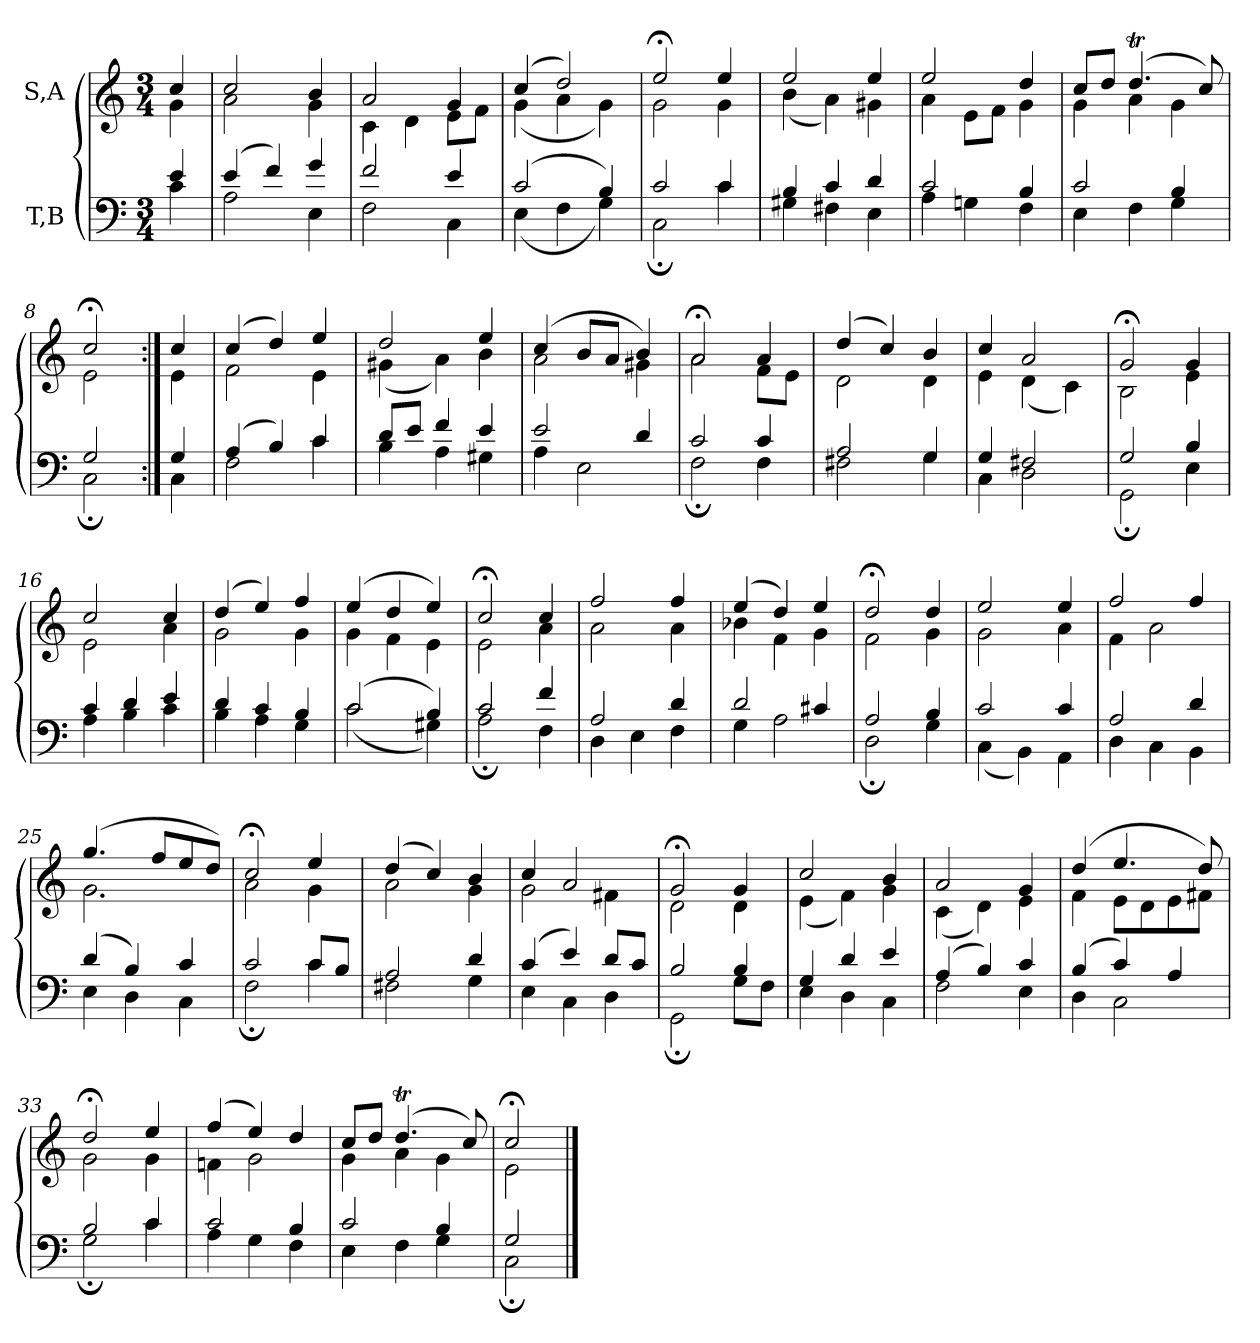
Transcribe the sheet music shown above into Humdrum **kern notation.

**kern	**kern
*part2	*part1
*staff2	*staff1
*I"T,B	*I"S,A
*clefF4	*clefG2
*k[]	*k[]
*M3/4	*M3/4
=	=
*^	*^
4e	4c	4cc	4g
=1	=1	=1	=1
(>4e	2A	2cc	2a
4f)	.	.	.
4g	4E	4b	4g
=2	=2	=2	=2
2f	2F	2a	4c
.	.	.	4d
4e	4C	4g	8eL
.	.	.	8fJ
=3	=3	=3	=3
(>2c	(<4E	(>4cc	(<4g
.	4F	2dd)	4a
4B)	4G)	.	4g)
=4	=4	=4	=4
2c	2C;	2ee;<	2g
4c	4c	4ee	4g
=5	=5	=5	=5
4B	4G#X	2ee	(<4b
4c	4F#X	.	4a)
4d	4E	4ee	4g#X
=6	=6	=6	=6
2c	4A	2ee	4a
.	4Gn	.	8eL
.	.	.	8fJ
4B	4F	4dd	4g
=7	=7	=7	=7
2c	4E	8ccL	4g
.	.	8ddJ	.
.	4F	(>4.ddT	4a
4B	4G	.	4g
.	.	8cc)	.
=8a	=8a	=8a	=8a
2G	2C;	2cc;<	2e
=8b:|!	=8b:|!	=8b:|!	=8b:|!
4G	4C	4cc	4e
=9	=9	=9	=9
(>4A	2F	(>4cc	2f
4B)	.	4dd)	.
4c	4c	4ee	4e
=10	=10	=10	=10
8dL	4B	2dd	(<4g#X
8eJ	.	.	.
4f	4A	.	4a)
4e	4G#X	4ee	4b
=11	=11	=11	=11
2e	4A	(>4cc	2a
.	2E	8bL	.
.	.	8aJ	.
4d	.	4b)	4g#X
=12	=12	=12	=12
2c	2F;	2a;<	2a
4c	4F	4a	8fL
.	.	.	8eJ
=13	=13	=13	=13
2A	2F#X	(>4dd	2d
.	.	4cc)	.
4G	4G	4b	4d
=14	=14	=14	=14
4G	4C	4cc	4e
2F#X	2D	2a	(<4d
.	.	.	4c)
=15	=15	=15	=15
2G	2GG;	2g;<	2B
4B	4E	4g	4e
=16	=16	=16	=16
4c	4A	2cc	2e
4d	4B	.	.
4e	4c	4cc	4a
=17	=17	=17	=17
4d	4B	(>4dd	2g
4c	4A	4ee)	.
4B	4G	4ff	4g
=18	=18	=18	=18
(>2c	(<2c	(>4ee	4g
.	.	4dd	4f
4B)	4G#X)	4ee)	4e
=19	=19	=19	=19
2c	2A;	2cc;<	2e
4f	4F	4cc	4a
=20	=20	=20	=20
2A	4D	2ff	2a
.	4E	.	.
4d	4F	4ff	4a
=21	=21	=21	=21
2d	4G	(>4ee	4b-X
.	2A	4dd)	4f
4c#X	.	4ee	4g
=22	=22	=22	=22
2A	2D;	2dd;<	2f
4B	4G	4dd	4g
=23	=23	=23	=23
2c	(<4C	2ee	2g
.	4BB)	.	.
4c	4AA	4ee	4a
=24	=24	=24	=24
2A	4D	2ff	4f
.	4C	.	2a
4d	4BB	4ff	.
=25	=25	=25	=25
(>4d	4E	(>4.gg	2.g
4B)	4D	.	.
.	.	8ffL	.
4c	4C	8ee	.
.	.	8ddJ)	.
=26	=26	=26	=26
2c	2F;	2cc;<	2a
8cL	4c	4ee	4g
8BJ	.	.	.
=27	=27	=27	=27
2A	2F#X	(>4dd	2a
.	.	4cc)	.
4d	4G	4b	4g
=28	=28	=28	=28
(>4c	4E	4cc	2g
4e)	4C	2a	.
8dL	4D	.	4f#X
8cJ	.	.	.
=29	=29	=29	=29
2B	2GG;	2g;<	2d
4B	8GL	4g	4d
.	8FJ	.	.
=30	=30	=30	=30
4G	4E	2cc	(<4e
4d	4D	.	4f)
4e	4C	4b	4g
=31	=31	=31	=31
(>4A	2F	2a	(<4c
4B)	.	.	4d)
4c	4E	4g	4e
=32	=32	=32	=32
(>4B	4D	(>4dd	4f
4c)	2C	4.ee	8eL
.	.	.	8d
4A	.	.	8e
.	.	8dd)	8f#XJ
=33	=33	=33	=33
2B	2G;	2dd;<	2g
4c	4c	4ee	4g
=34	=34	=34	=34
2c	4A	(>4ff	4fn
.	4G	4ee)	2g
4B	4F	4dd	.
=35	=35	=35	=35
2c	4E	8ccL	4g
.	.	8ddJ	.
.	4F	(>4.ddT	4a
4B	4G	.	4g
.	.	8cc)	.
=36	=36	=36	=36
2G	2C;	2cc;<	2e
*v	*v	*	*
*	*v	*v
==	==
*-	*-
